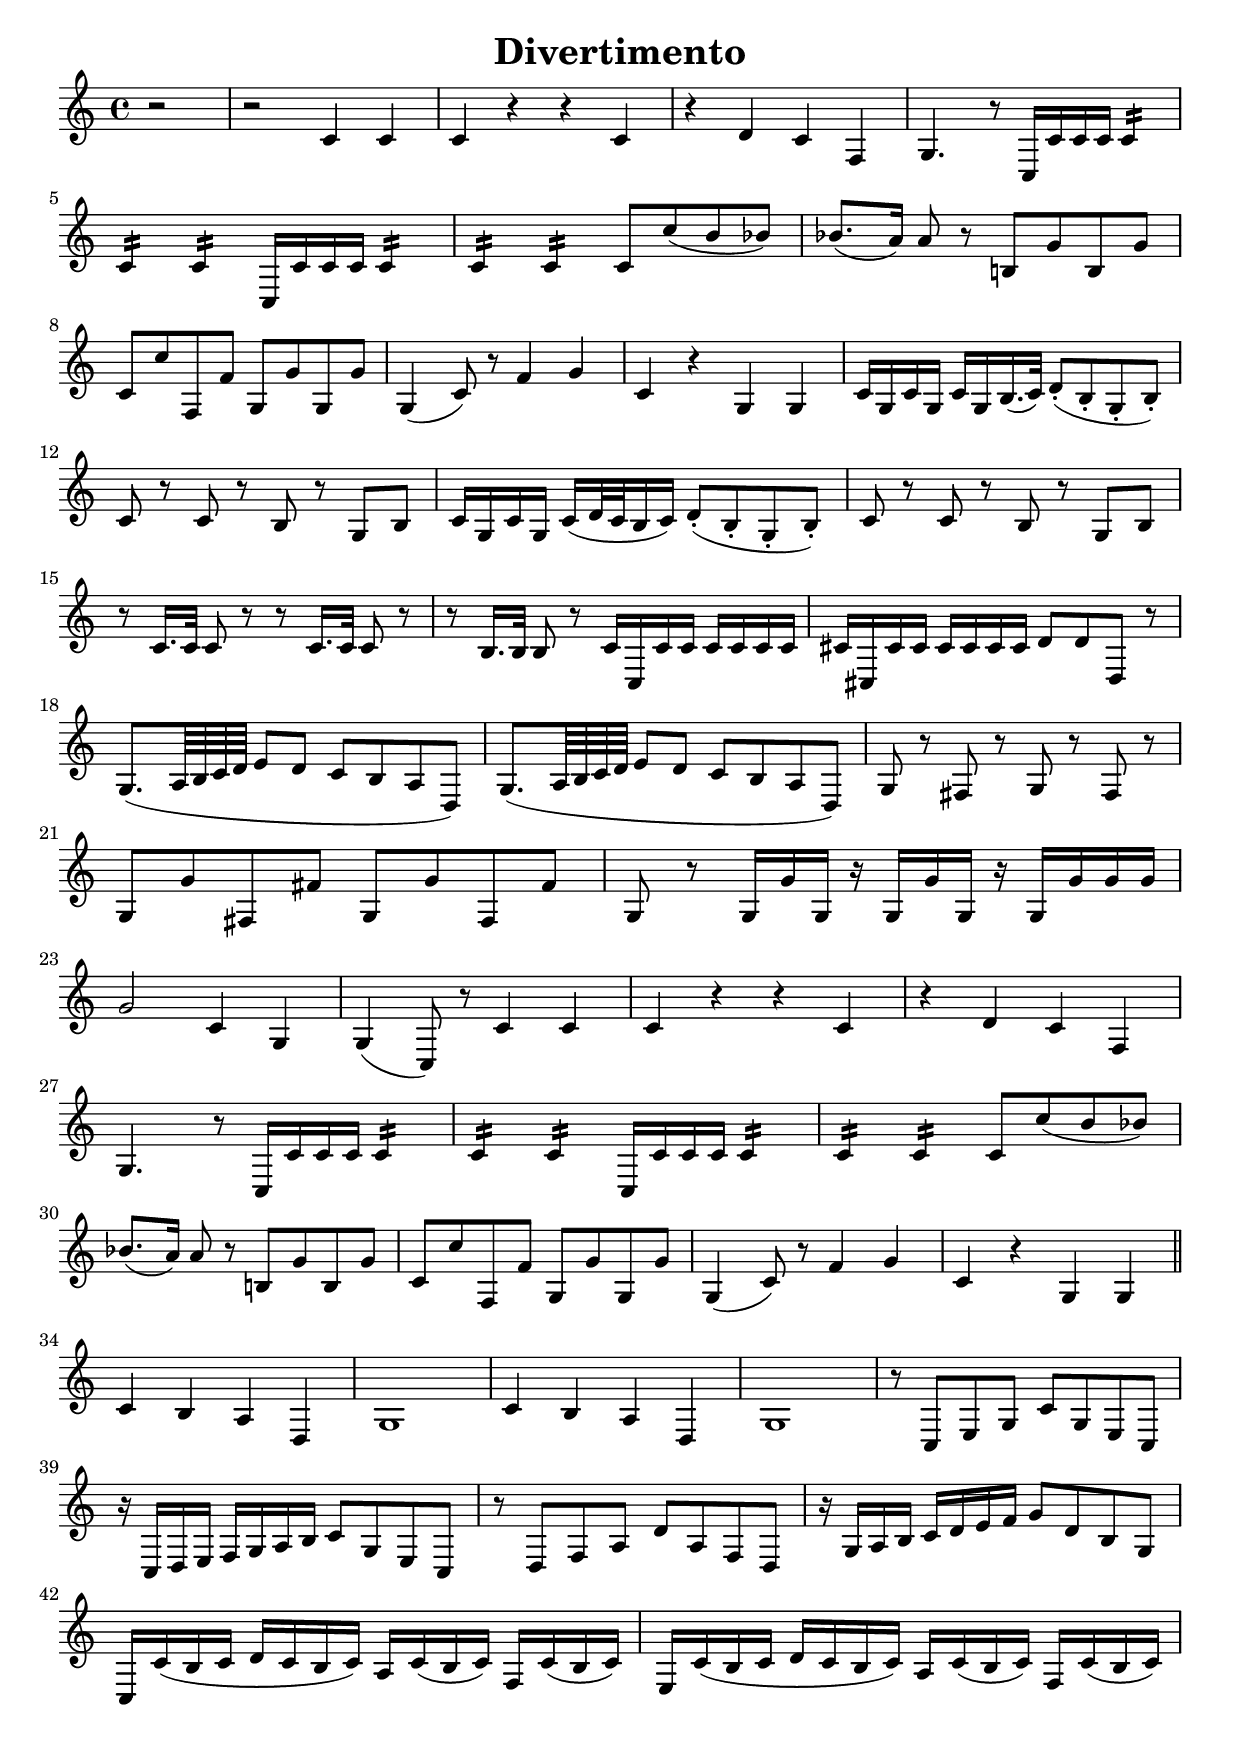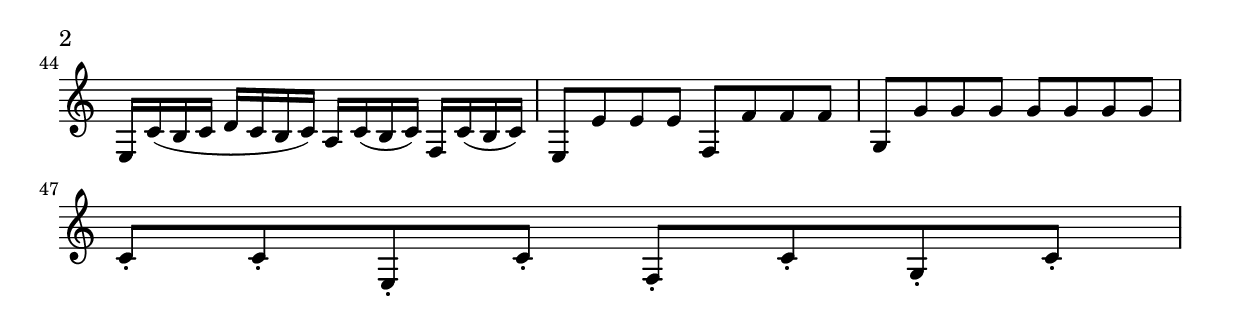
\header{
    title = "Divertimento"
    %tagline = "Rey Abolofia -- 503.515.9787 -- purple4reina@gmail.com -- v1.0.1"
}

%\paper {
%    page-count = 2
%}

\score {
    \layout {
        indent = #0
        ragged-last = ##f
    }
    \transpose c c' {
        \key c \major

        % m1
        \partial 2 r2
        r2 c4 c
        c r r c
        r d c f,
        g,4. r8 c,16 c c c c4:16
        \break

        % m5
        c: c: c,16 c c c c4:16
        c: c: c8 c' (b bes)
        bes8. (a16) a8 r b,! g b, g
        \break

        % m8
        c c' f, f g, g g, g
        g,4 (c8) r f4 g
        c r g, g,
        c16 g, c g, c g, b,16. (c32) d8-. (b,-. g,-. b,-.)
        \break

        % m12
        c8 r c r b, r g, b,
        c16 g, c g, c (d32 c b,16 c) d8-. (b,-. g,-. b,-.)
        c8 r c r b, r g, b,
        \break

        % m15
        r c16. c32 c8 r r c16. c32 c8 r
        r b,16. b,32 b,8 r c16 c, c c c c c c
        cis cis, cis cis cis cis cis cis d8 d d, r
        \break

        % m18
        g,8. (a,64 b, c d e8 d c b, a, d,)
        g,8. (a,64 b, c d e8 d c b, a, d,)
        g, r fis, r g, r fis, r
        \break

        % m21
        g, g fis, fis g, g fis, fis
        g, r g,16 g g, r g, g g, r g, g g g
        \break

        % m23
        g2 c4 g,
        g, (c,8) r c4 c
        c r r c
        r d c f,
        \break

        % m27
        g,4. r8 c,16 c c c c4:16
        c: c: c,16 c c c c4:16
        c: c: c8 c' (b bes)
        \break

        % m30
        bes8. (a16) a8 r b,! g b, g
        c c' f, f g, g g, g
        g,4 (c8) r f4 g
        c r g, g,
        \bar "||"
        \break

        % m34
        c4 b, a, d,
        g,1
        c4 b, a, d,
        g,1
        r8 c, e, g, c g, e, c,
        \break

        % m39
        r16 c, d, e, f, g, a, b, c8 g, e, c,
        r d, f, a, d a, f, d,
        r16 g, a, b, c d e f g8 d b, g,

        % m42
        c,16 c (b, c d c b, c) a, c (b, c) f, c (b, c)
        e, c (b, c d c b, c) a, c (b, c) f, c (b, c)
        \break

        % m44
        e, c (b, c d c b, c) a, c (b, c) f, c (b, c)
        e,8 e e e f, f f f
        g, g g g g g g g
        \break

        % m47
        c-. c-. e,-. c-. f,-. c-. g,-. c-.
    }
}


\version "2.20.0"  % necessary for upgrading to future LilyPond versions.
